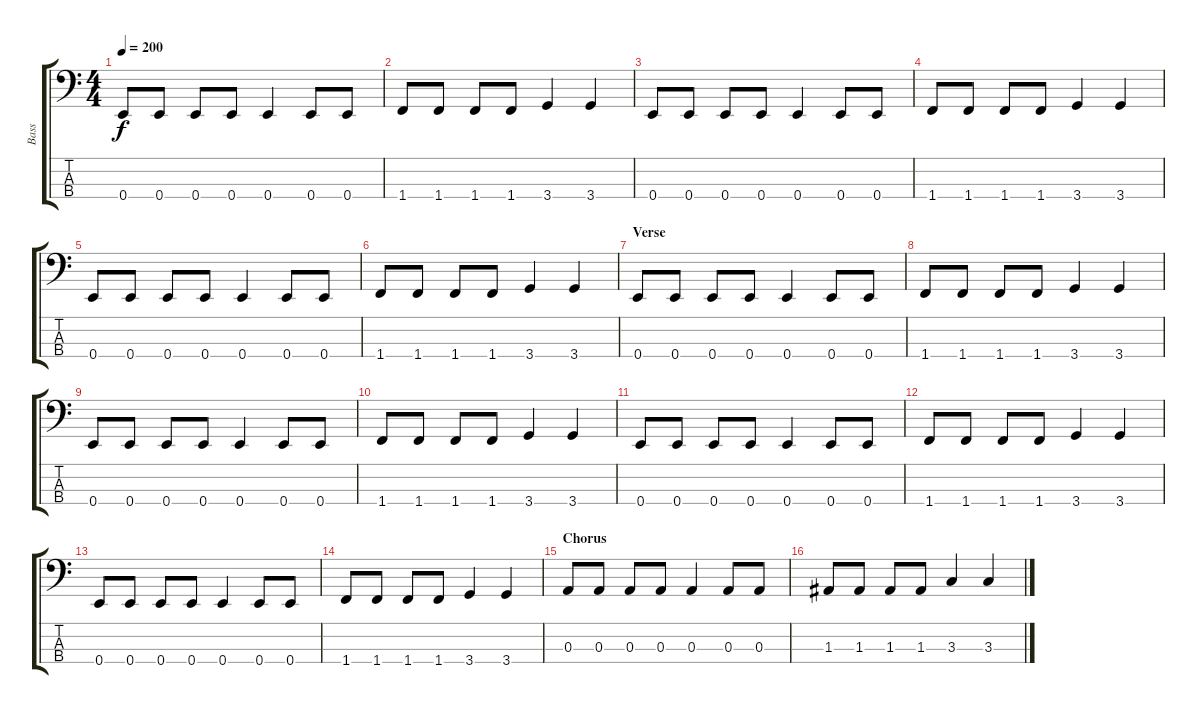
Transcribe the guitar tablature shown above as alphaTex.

\track ("Bass" "Bass") {instrument electricbasspick}
\staff {score tabs}
\tuning (G2 D2 A1 E1) {hide}
\ts (4 4)
\tempo 200
\clef f4
\ks c
0.4.8{dy f} 0.4.8 0.4.8 0.4.8 0.4.4 0.4.8 0.4.8 |
1.4.8 1.4.8 1.4.8 1.4.8 3.4.4 3.4.4 |
0.4.8 0.4.8 0.4.8 0.4.8 0.4.4 0.4.8 0.4.8 |
1.4.8 1.4.8 1.4.8 1.4.8 3.4.4 3.4.4 |
0.4.8 0.4.8 0.4.8 0.4.8 0.4.4 0.4.8 0.4.8 |
1.4.8 1.4.8 1.4.8 1.4.8 3.4.4 3.4.4 |
\section ("" "Verse")
0.4.8 0.4.8 0.4.8 0.4.8 0.4.4 0.4.8 0.4.8 |
1.4.8 1.4.8 1.4.8 1.4.8 3.4.4 3.4.4 |
0.4.8 0.4.8 0.4.8 0.4.8 0.4.4 0.4.8 0.4.8 |
1.4.8 1.4.8 1.4.8 1.4.8 3.4.4 3.4.4 |
0.4.8 0.4.8 0.4.8 0.4.8 0.4.4 0.4.8 0.4.8 |
1.4.8 1.4.8 1.4.8 1.4.8 3.4.4 3.4.4 |
0.4.8 0.4.8 0.4.8 0.4.8 0.4.4 0.4.8 0.4.8 |
1.4.8 1.4.8 1.4.8 1.4.8 3.4.4 3.4.4 |
\section ("" "Chorus")
0.3.8 0.3.8 0.3.8 0.3.8 0.3.4 0.3.8 0.3.8 |
1.3.8 1.3.8 1.3.8 1.3.8 3.3.4 3.3.4
